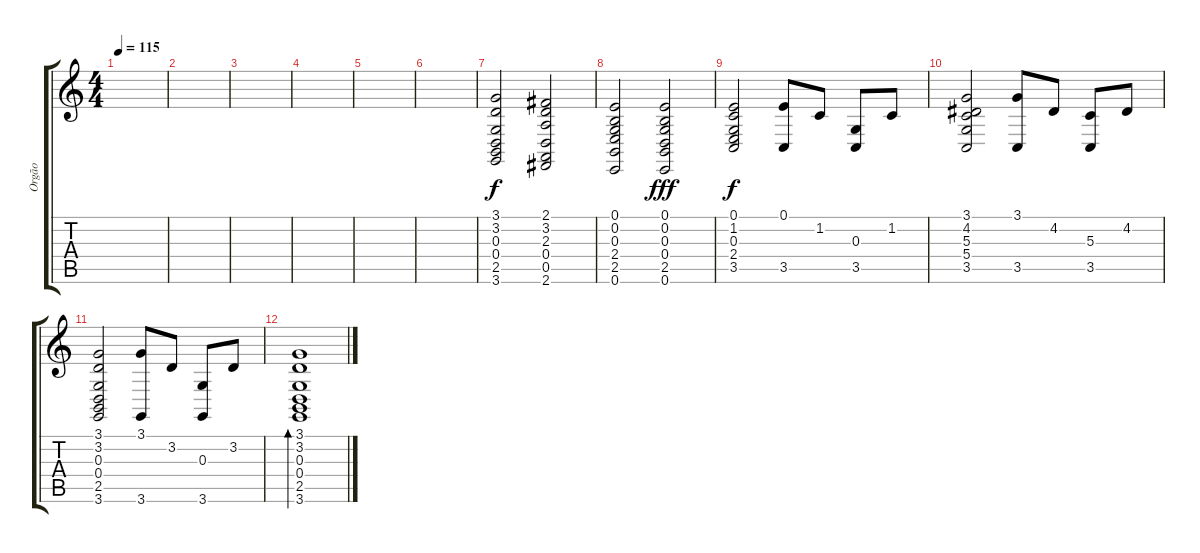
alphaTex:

\track ("Orgão" "Orgão") {instrument drawbarorgan}
\staff {score tabs}
\tuning (E4 B3 G3 D3 A2 E2) {hide}
\ts (4 4)
\tempo 115
\clef g2
\ks c
|
|
|
|
|
|
(3.1 3.2 0.3 0.4 2.5 3.6).2 (2.1 3.2 2.3 0.4 0.5 2.6).2 |
(0.1 0.2 0.3 2.4 2.5 0.6).2 (0.1 0.2 0.3 0.4 2.5 0.6).2{dy fff} |
(0.1 1.2 0.3 2.4 3.5).2{dy f} (0.1 3.5).8 1.2.8 (0.3 3.5).8 1.2.8 |
(3.1 4.2 5.3 5.4 3.5).2 (3.1 3.5).8 4.2.8 (5.3 3.5).8 4.2.8 |
(3.1 3.2 0.3 0.4 2.5 3.6).2 (3.1 3.6).8 3.2.8 (0.3 3.6).8 3.2.8 |
(3.1 3.2 0.3 0.4 2.5 3.6).1{bd 240}
